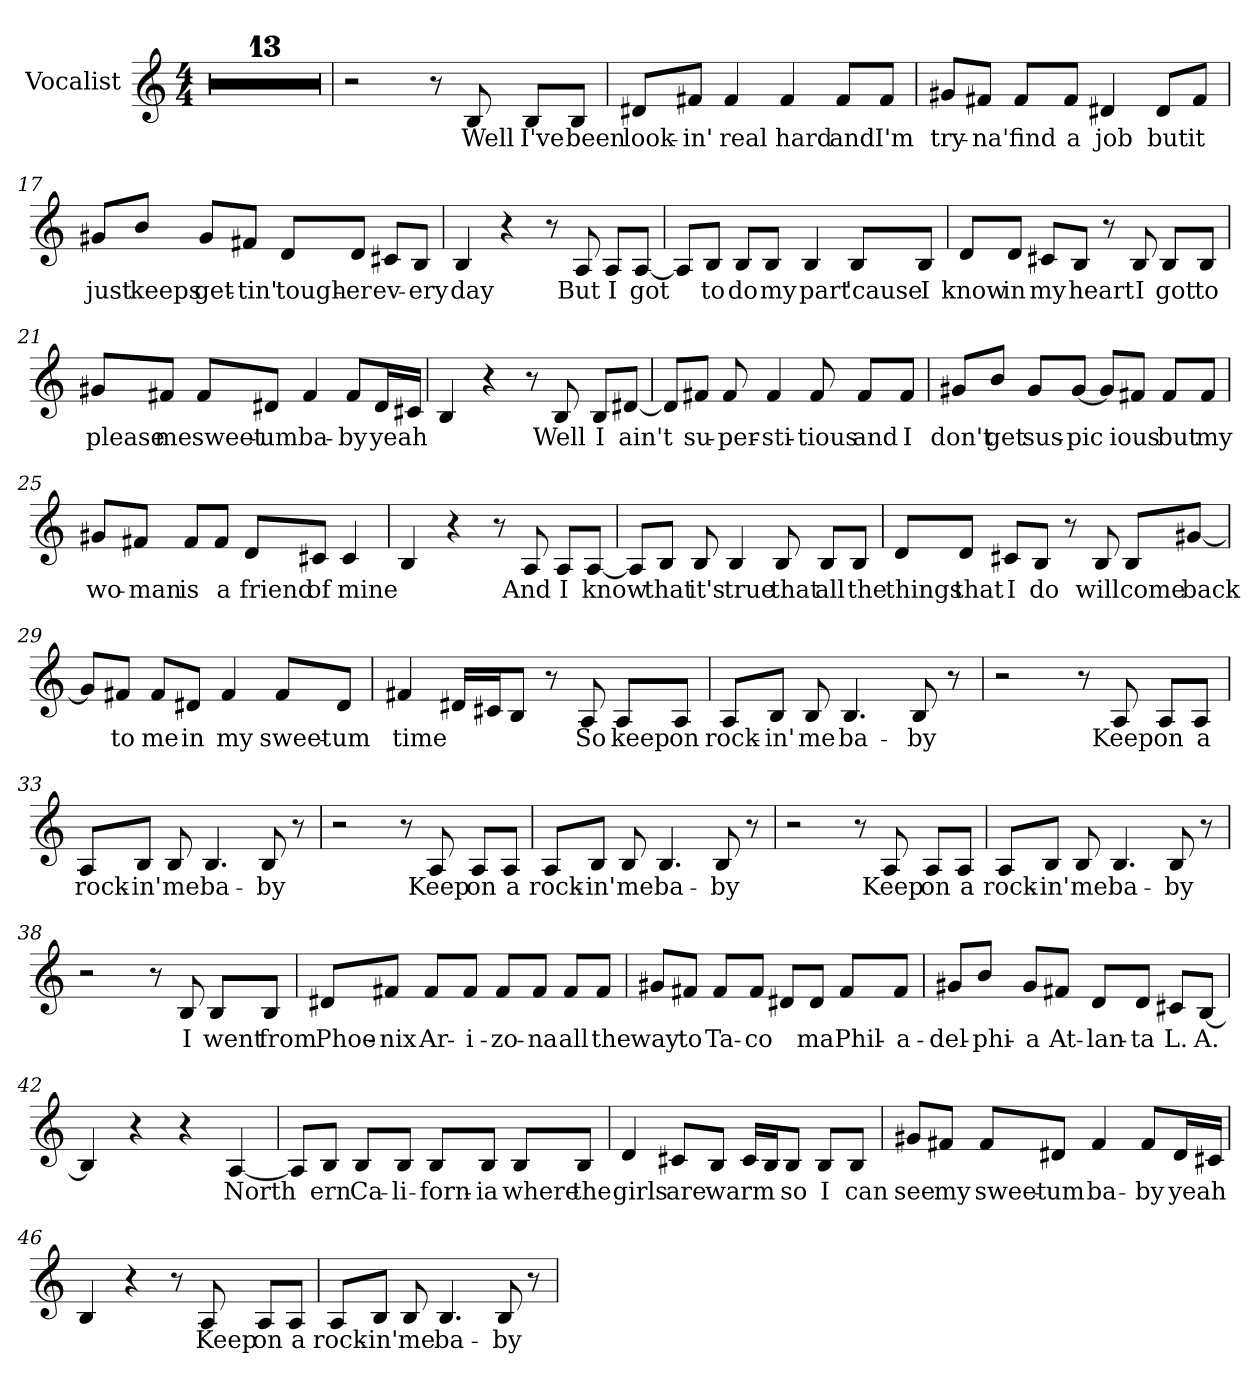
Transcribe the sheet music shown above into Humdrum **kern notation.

**kern	**text
*part1	*part1
*staff1	*staff1
*I"Vocalist	*
*clefG2	*
*M4/4	*
=1	=1
*clefG2	*
*M4/4	*
1r	.
=2	=2
1r	.
=3	=3
1r	.
=4	=4
1r	.
=5	=5
1r	.
=6	=6
1r	.
=7	=7
1r	.
=8	=8
1r	.
=9	=9
1r	.
=10	=10
1r	.
=11	=11
1r	.
=12	=12
1r	.
=13	=13
1r	.
=14	=14
2r	.
8r	.
8B	Well
8B/L	I've
8B/J	been
=15	=15
8d#X/L	look-
8f#X/J	-in'
4f#	real
4f#	hard
8f#/L	and
8f#/J	I'm
=16	=16
8g#X/L	try-
8f#X/J	-na'
8f#/L	find
8f#/J	a
4d#X	job
8d#/L	but
8f#/J	it
=17	=17
8g#X/L	just
8b/J	keeps
8g#/L	get-
8f#X/J	-tin'
8d/L	tough-
8d/J	-er
8c#X/L	ev-
8B/J	-ery
=18	=18
4B	day
4r	.
8r	.
8A	But
8A/L	I
[8A/J	got
=19	=19
8A/L]	_
8B/J	to
8B/L	do
8B/J	my
4B	part
8B/L	'cause
8B/J	I
=20	=20
8d/L	know
8d/J	in
8c#X/L	my
8B/J	heart
8r	.
8B	I
8B/L	got
8B/J	to
=21	=21
8g#X/L	please
8f#X/J	me
8f#/L	sweet-
8d#X/J	-um
4f#	ba-
8f#/L	-by
16d#/L	yeah
16c#X/JJ	_
=22	=22
4B	_
4r	.
8r	.
8B	Well
8B/L	I
[8d#X/J	ain't
=23	=23
8d#/L]	_
8f#X/J	su-
8f#	-per-
4f#	-sti-
8f#	-tious
8f#/L	and
8f#/J	I
=24	=24
8g#X/L	don't
8b/J	get
8g#/L	sus-
[8g#/J	-pic-
8g#/L]	_
8f#X/J	-ious
8f#/L	but
8f#/J	my
=25	=25
8g#X/L	wo-
8f#X/J	-man
8f#/L	is
8f#/J	a
8d/L	friend
8c#X/J	of
4c#	mine
=26	=26
4B	_
4r	.
8r	.
8A	And
8A/L	I
[8A/J	know
=27	=27
8A/L]	_
8B/J	that
8B	it's
4B	true
8B	that
8B/L	all
8B/J	the
=28	=28
8d/L	things
8d/J	that
8c#X/L	I
8B/J	do
8r	.
8B	will
8B/L	come
[8g#X/J	back
=29	=29
8g#/L]	_
8f#X/J	to
8f#/L	me
8d#X/J	in
4f#	my
8f#/L	sweet-
8d#/J	-um
=30	=30
4f#X	time
16d#X/LL	_
16c#X/J	_
8B/J	_
8r	.
8A	So
8A/L	keep
8A/J	on
=31	=31
8A/L	rock-
8B/J	-in'
8B	me
4.B	ba-
8B	-by
8r	.
=32	=32
2r	.
8r	.
8A	Keep
8A/L	on
8A/J	a
=33	=33
8A/L	rock-
8B/J	-in'
8B	me
4.B	ba-
8B	-by
8r	.
=34	=34
2r	.
8r	.
8A	Keep
8A/L	on
8A/J	a
=35	=35
8A/L	rock-
8B/J	-in'
8B	me
4.B	ba-
8B	-by
8r	.
=36	=36
2r	.
8r	.
8A	Keep
8A/L	on
8A/J	a
=37	=37
8A/L	rock-
8B/J	-in'
8B	me
4.B	ba-
8B	-by
8r	.
=38	=38
2r	.
8r	.
8B	I
8B/L	went
8B/J	from
=39	=39
8d#X/L	Phoe-
8f#X/J	-nix
8f#/L	Ar-
8f#/J	-i-
8f#/L	-zo-
8f#/J	-na
8f#/L	all
8f#/J	the
=40	=40
8g#X/L	way
8f#X/J	to
8f#/L	Ta-
8f#/J	-co-
8d#X/L	_
8d#/J	-ma
8f#/L	Phil-
8f#/J	-a-
=41	=41
8g#X/L	-del-
8b/J	-phi-
8g#/L	-a
8f#X/J	At-
8d/L	-lan-
8d/J	-ta
8c#X/L	L.
[8B/J	A.
=42	=42
4B]	_
4r	.
4r	.
[4A	North-
=43	=43
8A/L]	_
8B/J	-ern
8B/L	Ca-
8B/J	-li-
8B/L	-forn-
8B/J	-ia
8B/L	where
8B/J	the
=44	=44
4d	girls
8c#X/L	are
8B/J	warm
16c#/LL	_
16B/J	_
8B/J	so
8B/L	I
8B/J	can
=45	=45
8g#X/L	see
8f#X/J	my
8f#/L	sweet-
8d#X/J	-um
4f#	ba-
8f#/L	-by
16d#/L	yeah
16c#X/JJ	_
=46	=46
4B	_
4r	.
8r	.
8A	Keep
8A/L	on
8A/J	a
=47	=47
8A/L	rock-
8B/J	-in'
8B	me
4.B	ba-
8B	-by
8r	.
=	=
*-	*-
